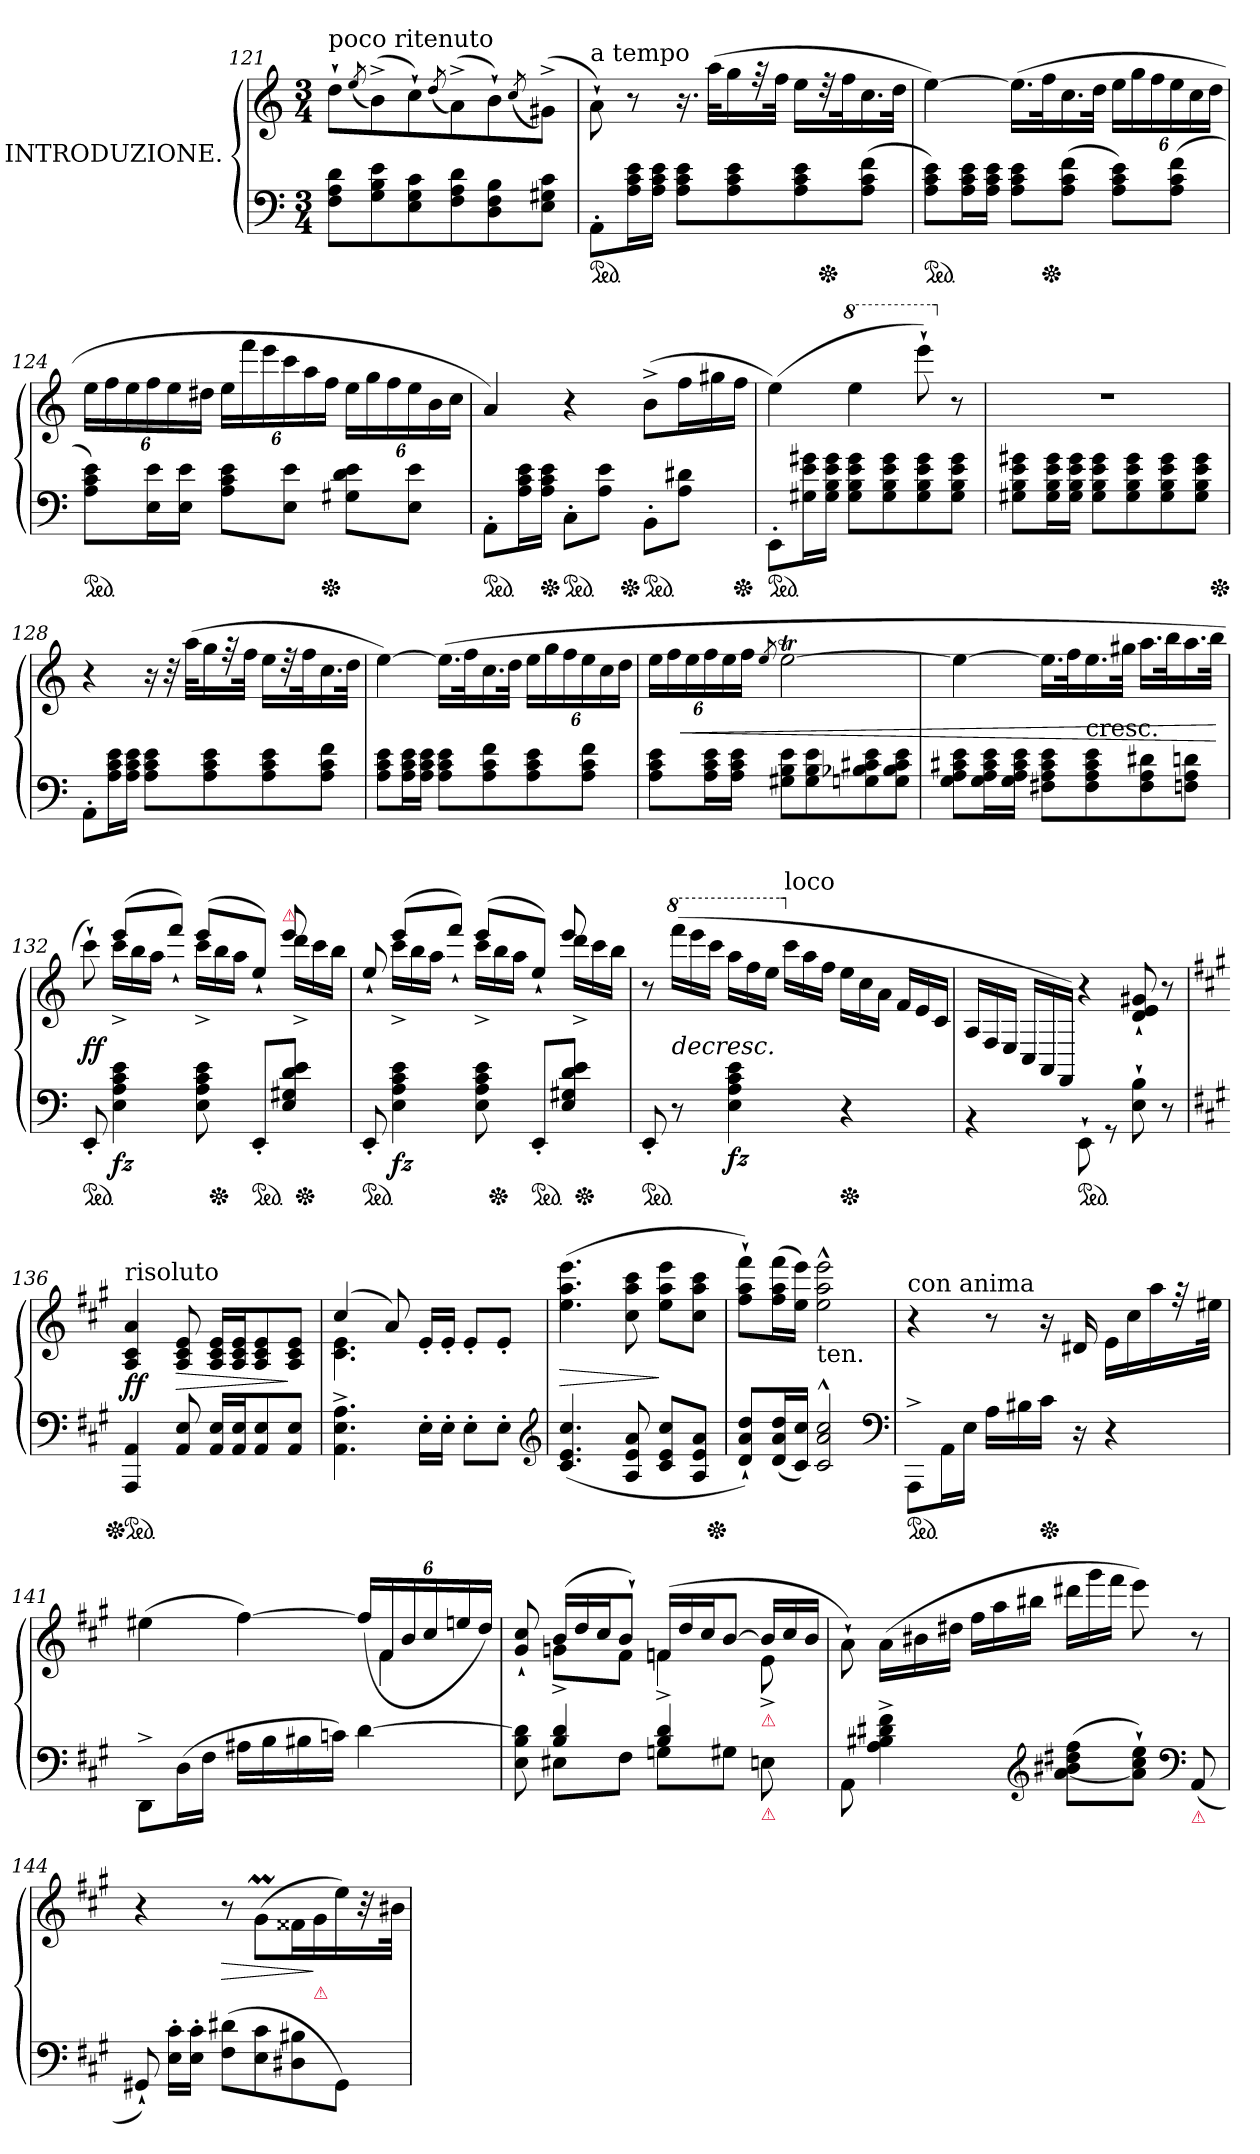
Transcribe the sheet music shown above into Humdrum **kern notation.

**kern	**kern	**dynam
*part1	*part1	*part1
*staff2	*staff1	*staff1/2
*I"INTRODUZIONE.	*	*
*clefF4	*clefG2	*
*k[]	*k[]	*
*a:	*a:	*
*M3/4	*M3/4	*
=121	=121	=121
!	!LO:TX:a:t=poco ritenuto	!
8F 8A 8dL	8dd`L	.
.	(8qee/	.
8G 8B 8e	(8b^<)	.
8E 8G 8c	8cc`)	.
.	(8qdd/	.
8F 8A 8d	(8a^<)	.
8D 8F 8B	8b`)	.
.	(8qcc/	.
8E 8G#X 8cJ	(8g#X^<J)	.
=122	=122	=122
!	!LO:TX:a:t=a tempo	!
*ped	*	*
8AA'L	8a`\)	.
16A 16c 16eL	8r	.
16A 16c 16eJJ	.	.
8A 8c 8eL	16.r	.
.	(32aaKLL	.
8A 8c 8e	16gg	.
.	32rff	.
.	32ffJJk	.
8A 8c 8e	16eeLL	.
*Xped	*	*
.	32rdd	.
.	32ffK	.
(8A 8c 8fJ	16.cc	.
.	32ddJJk	.
=123	=123	=123
*ped	*	*
8A 8c 8eL)	[4ee)	.
16A 16c 16eL	.	.
16A 16c 16eJJ	.	.
8A 8c 8eL	(>16.eeLL]	.
*Xped	*	*
.	32ffK	.
(8A 8c 8fJ	16.cc	.
.	32ddJJk	.
8A 8c 8eL)	24eeLL	.
.	24gg	.
.	24ff	.
(8A 8c 8fJ	24ee	.
.	24cc	.
.	24ddJJ	.
=124	=124	=124
*ped	*	*
8A 8c 8eL)	24eeLL	.
.	24ff	.
.	24ee	.
16E 16eL	24ff	.
.	24ee	.
16E 16eJJ	.	.
.	24dd#XJJ	.
8A 8c 8eL	24eeLL	.
.	24fff	.
.	24eee	.
8E 8eJ	24ccc	.
.	24aa	.
*Xped	*	*
.	24ffJJ	.
8G#X 8d 8eL	24eeLL	.
.	24gg	.
.	24ff	.
8E 8eJ	24ee	.
.	24b	.
.	24ccJJ	.
=125	=125	=125
*ped	*	*
*	*^	*
8AA'L	4a)	4..ryy	.
16A 16c 16eL	.	.	.
*Xped	*	*	*
16A 16c 16eJJ	.	.	.
*ped	*	*	*
8C'L	4r	.	.
8A 8eJ	.	.	.
*Xped	*	*	*
.	.	4ryy	.
*ped	*	*	*
8BB'L	(8b^L	.	.
*	*Xtuplet	*	*
8A 8d#XJ	24ffL	.	.
.	24gg#X	.	.
.	.	16ryy	.
*Xped	*	*	*
.	24ffJJ	.	.
=126	=126	=126	=126
!LO:TX:b:color=crimson:t=⚠	!	!	!
*	*v	*v	*
*ped	*	*
8EE'</L	(4ee)	.
16G#X\ 16e\ 16g#X\L	.	.
16G#\ 16B\ 16e\ 16g#\JJ	.	.
*	*8va	*
8G# 8B 8e 8g#L	4eee	.
8G# 8B 8e 8g#	.	.
8G# 8B 8e 8g#	8eeee`)	.
*	*X8va	*
8G# 8B 8e 8g#J	8r	.
=127	=127	=127
8G#X 8B 8e 8g#XL	2.rdd	.
16G# 16B 16e 16g#L	.	.
16G# 16B 16e 16g#JJ	.	.
8G# 8B 8e 8g#L	.	.
8G# 8B 8e 8g#	.	.
8G# 8B 8e 8g#	.	.
8G# 8B 8e 8g#J	.	.
*Xped	*	*
=128	=128	=128
8AA'L	4r	.
16A 16c 16eL	.	.
16A 16c 16eJJ	.	.
8A 8c 8eL	16r	.
.	32r	.
.	(32aaKLL	.
8A 8c 8e	16gg	.
.	32rff	.
.	32ffJJk	.
8A 8c 8e	16eeLL	.
.	32rdd	.
.	32ffK	.
8A 8c 8fJ	16.cc	.
.	32ddJJk	.
=129	=129	=129
8A 8c 8eL	[4ee)	.
16A 16c 16eL	.	.
16A 16c 16eJJ	.	.
8A 8c 8eL	(>16.eeLL]	.
.	32ffK	.
8A 8c 8f	16.cc	.
.	32ddJJk	.
*	*tuplet	*
8A 8c 8e	24eeLL	.
.	24gg	.
.	24ff	.
8A 8c 8fJ	24ee	.
.	24cc	.
.	24ddJJ	.
=130	=130	=130
8A 8c 8eL	24eeLL	.
.	24ff	.
.	24ee	<
16A 16c 16eL	24ff	.
.	24ee	.
16A 16c 16eJJ	.	.
.	24ffJJ	.
.	8qee/	.
8G#X 8B 8eL	[2eet	.
8G# 8B 8e	.	.
8Gn 8B-X 8c#X 8e	.	.
8G 8B- 8c# 8eJ	.	.
=131	=131	=131
8G 8A 8c#X 8eL	4eeTTT_	.
16G 16A 16c# 16eL	.	.
16G 16A 16c# 16eJJ	.	.
8F#X 8A 8c# 8eL	16.eeLL]	.
.	32ffK	.
!	!LO:TX:c:t=cresc.	!
8F# 8A 8c# 8e	16.ee	.
.	32gg#XJJk	.
8F# 8A 8d#X	16.aaLL	.
.	32bbK	.
8Fn 8A 8dnJ	16.aa	.
.	32bbJJk	.
.	.	[
=132	=132	=132
*	*^	*
*ped	*	*	*
8EE'	8ccc`\)	8ryy	ff
*	*	*Xtuplet	*
!	!	!	!LO:DY:b=2
4E 4A 4c 4e	(8eeeL	24ccc^LL	fz
.	.	24bb	.
.	.	24aaJJ	.
.	8fff`>J)	8rffyy	.
8E 8A 8c 8e	(8eeeL	24ccc^LL	.
*Xped	*	*	*
.	.	24bb	.
.	.	24aaJJ	.
!LO:TX:b:color=crimson:t=⚠	!	!	!
*ped	*	*	*
8EE'</L	8ee`>/J)	8ryy	.
!	!LO:TX:a:color=crimson:t=⚠	!	!
8E\ 8G#X\ 8d\ 8e\J	8eee	24ddd^<LL	.
*Xped	*	*	*
.	.	24ccc	.
.	.	24bbJJ	.
=133	=133	=133	=133
*ped	*	*	*
8EE'	8ee`>/	8ryy	.
!	!	!	!LO:DY:b=2
4E 4A 4c 4e	(8eeeL	24ccc^LL	fz
.	.	24bb	.
.	.	24aaJJ	.
.	8fff`>J)	8ryy	.
8E 8A 8c 8e	(8eeeL	24ccc^LL	.
*Xped	*	*	*
.	.	24bb	.
.	.	24aaJJ	.
!LO:TX:b:color=crimson:t=⚠	!	!	!
*ped	*	*	*
8EE'</L	8ee`>J)	8ryy	.
8E\ 8G#X\ 8d\ 8e\J	8eee	24ddd^LL	.
*Xped	*	*	*
.	.	24ccc	.
.	.	24bbJJ	.
*	*v	*v	*
=134	=134	=134
*ped	*	*
8EE'	8r	.
*	*8va	*
8r	(>24ffffLL	>
.	24eeee	.
.	24ccccJJ	.
!	!	!LO:DY:b=2
4E 4A 4c 4e	24aaaLL	fz
.	24fff	.
.	24eeeJJ	]
*	*X8va	*
!	!LO:TX:a:t=loco	!
.	24cccLL	.
.	24aa	.
.	24ffJJ	.
*Xped	*	*
4r	24eeLL	.
.	24cc	.
.	24aJJ	.
.	24fLL	.
.	24e	.
.	24cJJ	.
=135	=135	=135
4rBB	24A/LL	.
.	24F/	.
.	24E/JJ	.
.	24C/LL	.
.	24AA/	.
.	24FF/JJ)	.
*ped	*	*
8EE`\	4r	.
8rGG	.	.
8E` 8B`	8d` 8e` 8g#X`	.
8r	8r	.
=136	=136	=136
*k[f#c#g#]	*k[f#c#g#]	*
!	!LO:TX:a:t=risoluto	!
*Xped	*	*
*ped	*	*
4AAA 4AA	4A 4c# 4a	ff
8AA 8E	8A 8c# 8e	>
16AA 16ELL	16A 16c# 16eLL	.
16AA 16EJ	16A 16c# 16eJ	.
8AA 8E	8A 8c# 8e	.
8AA 8EJ	8A 8c# 8eJ	]
=137	=137	=137
*	*^	*
4.AA^> 4.E^> 4.A^>	(<4cc#	4.c# 4.e	.
.	8a)	.	.
16E'LL	16e'<LL	4.rAyy	.
16E'JJ	16e'<JJ	.	.
8E'L	8e'<L	.	.
8E'J	8e'<J	.	.
*	*v	*v	*
*clefG2	*	*
=138	=138	=138
(4.c# 4.e 4.cc#	(4.ee 4.aa 4.eee	>
8A 8e 8a	8cc# 8aa 8ccc#	.
8c# 8e 8cc#L	8ee 8aa 8eeeL	]
8A 8e 8aJ	8cc# 8aa 8ccc#J	.
*Xped	*	*
=139	=139	=139
8d` 8a` 8dd`L)	8ff#` 8aa` 8fff#`L)	.
(16d 16a 16ddL	(16ff# 16aa 16fff#L	.
16c# 16cc#JJ)	16ee 16eeeJJ)	.
!	!LO:TX:b:t=ten.	!
2c#^^ 2a^^ 2cc#^^	2ee^^ 2aa^^ 2eee^^	.
*clefF4	*	*
=140	=140	=140
!	!LO:TX:a:t=con anima	!
*ped	*	*
8AAA^\L	4r	.
16AA\L	.	.
16E\JJ	.	.
16ALL	8r	.
16B#X	.	.
*Xped	*	*
16c#JJ	16r	.
16r	16d#X	.
4r	16eLL	.
.	16cc#	.
.	16aa	.
.	32r	.
.	32ee#XJJk	.
=141	=141	=141
*	*^	*
8DD^\L	(4ee#X\	4ryy	.
(16D\L	.	.	.
16F#\JJ	.	.	.
16A#XLL	[4ff#\)	4ryy	.
16B	.	.	.
16B#X	.	.	.
16cnJJ)	.	.	.
*	*tuplet	*Xtuplet	*
[4d	(24ff#LL]	24rcyy	.
.	24f#	6f#	.
.	24b	.	.
.	24cc#	.	.
.	24een	.	.
.	24ddJJ)	24rcyy	.
=142	=142	=142	=142
*^	*	*	*
8rgyy	8E 8B 8d]	8g#`> 8cc#`>	8rAyy	.
4B 4d	8E#XL	(24bLL	8gn^L	.
.	.	24dd	.	.
.	.	24cc#J	.	.
.	8F#J	8b`J)	8f#J	.
4B 4d	8GnL	(24fnLL	4fn^	.
.	.	24dd	.	.
.	.	24cc#J	.	.
.	8G#XJ	[8bJ	.	.
!	!	!LO:TX:b:color=crimson:t=⚠	!	!
!LO:TX:b:color=crimson:t=⚠	!	!	!	!
8reyy	8En	24bLL]	8e^	.
.	.	24cc#	.	.
.	.	24bJJ	.	.
*v	*v	*	*	*
*	*v	*v	*
=143	=143	=143
8AA\	8a`>\)	.
4A^ 4B#X^ 4d#X^ 4f#^	(24aLL	.
.	24b#X	.
.	24dd#XJJ	.
.	24ff#LL	.
.	24aa	.
.	24bb#XJJ	.
*clefG2	*	*
(>[8a 8b#X 8dd#X 8ff#L	24ddd#XLL	.
.	24ggg#	.
.	24fff#JJ	.
8a]` 8cc#` 8ee`J)	8eee)	.
*clefF4	*	*
!LO:TX:b:color=crimson:t=⚠	!	!
(8AA	8r	.
=144	=144	=144
8GG#X`)	4r	.
16E' 16c#'LL	.	.
16E' 16c#'JJ	.	.
!	!	!LO:HP:b
(8F# 8d#XL	8r	>
8E 8c#	(8g#m\L	.
8D#X 8B#X	16f##X\L	.
!	!LO:TX:b:color=crimson:t=⚠	!
.	16g#\	]
8GG#J)	16ee\)	.
.	32r	.
.	32b#X\JJk	.
=	=	=
*-	*-	*-
